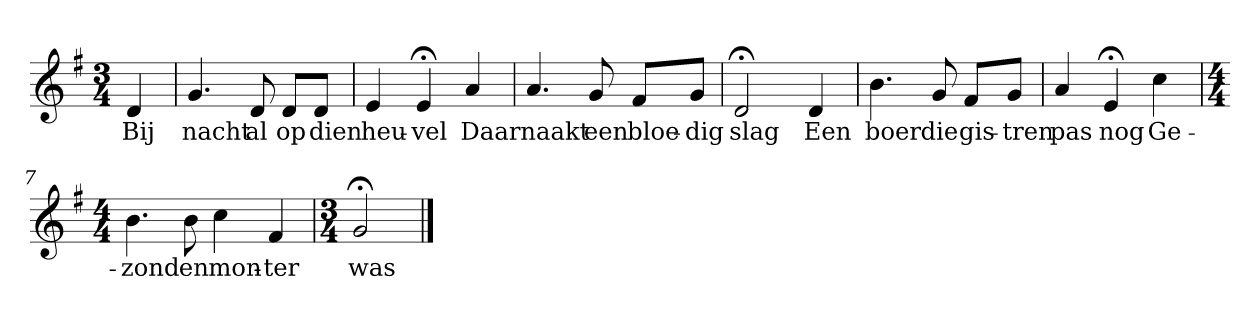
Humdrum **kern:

**kern	**text
*part1	*part1
*staff1	*staff1
*k[f#]	*
*G:	*
*M3/4	*
*MM120	*
=	=
4d	Bij
=1	=1
4.g	nacht
8d	al
8dL	op
8dJ	dien
=2	=2
4e	heu-
4e;<	-vel
4a	Daar
=3	=3
4.a	naakt
8g	een
8f#L	bloe-
8gJ	-dig
=4	=4
2d;<	slag
4d	Een
=5	=5
4.b	boer
8g	die
8f#L	gis-
8gJ	-tren
=6	=6
4a	pas
4e;<	nog
4cc	Ge-
=7	=7
*M4/4	*
4.b	-zond
8b	en
4cc	mon-
4f#	-ter
=8	=8
*M3/4	*
2g;<	was
==	==
*-	*-
